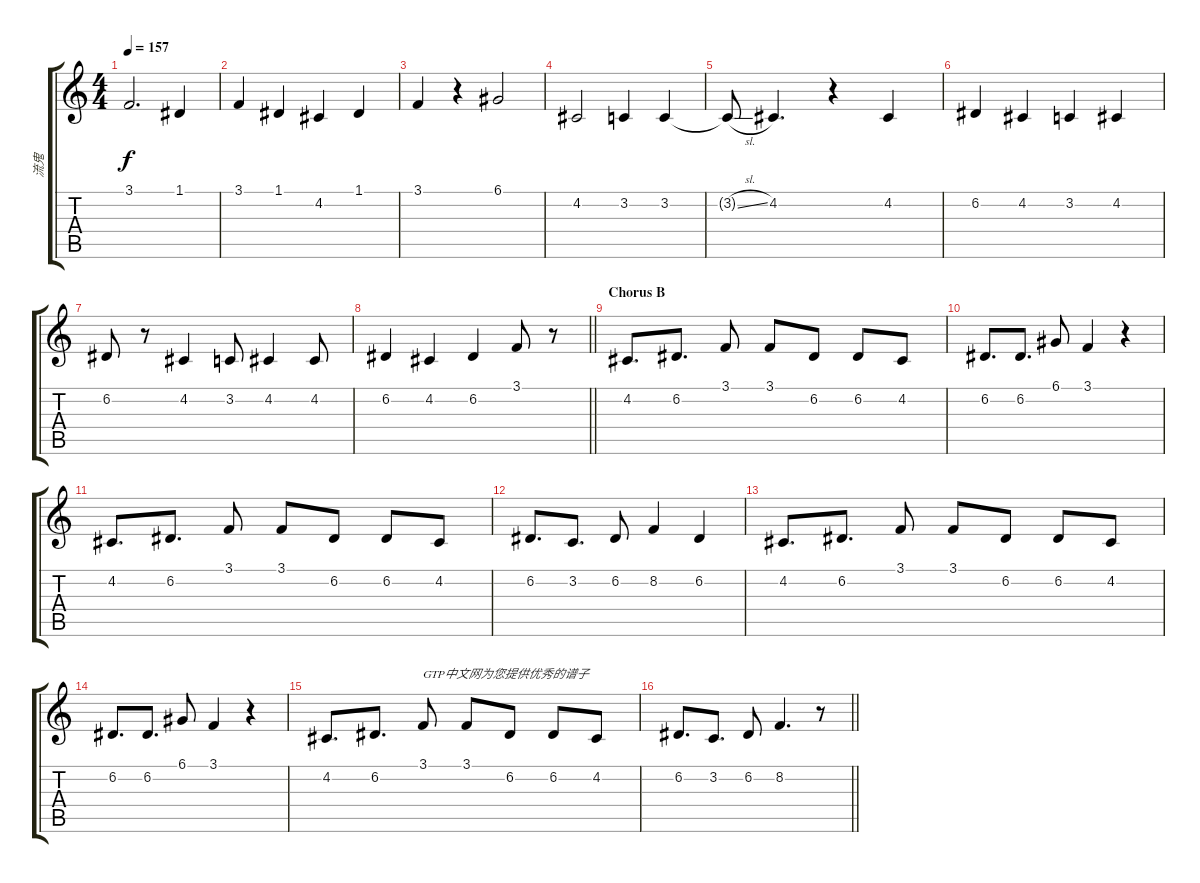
\track ("流鬼" "流鬼") {instrument lead6voice}
\staff {score tabs}
\tuning (D4 A3 F3 C3 G2 D2) {hide}
\ts (4 4)
\section ("" "")
\tempo 157
\clef g2
\ks c
3.1.2{d dy f} 1.1.4 |
3.1.4 1.1.4 4.2.4 1.1.4 |
3.1.4 r.4 6.1.2 |
4.2.2 3.2.4 3.2.4 |
3.2{sl t}.8 4.2.4{d} r.4 4.2.4 |
6.2.4 4.2.4 3.2.4 4.2.4 |
6.2.8{txt " "} r.8 4.2.4 3.2.8 4.2.4 4.2.8 |
\barLineRight lightlight
6.2.4 4.2.4 6.2.4 3.1.8 r.8 |
\section ("" "Chorus B")
4.2.8{d} 6.2.8{d} 3.1.8 3.1.8 6.2.8 6.2.8 4.2.8 |
6.2.8{d} 6.2.8{d} 6.1.8 3.1.4 r.4 |
4.2.8{d} 6.2.8{d} 3.1.8 3.1.8 6.2.8 6.2.8 4.2.8 |
6.2.8{d} 3.2.8{d} 6.2.8 8.2.4 6.2.4 |
4.2.8{d} 6.2.8{d} 3.1.8 3.1.8 6.2.8 6.2.8 4.2.8 |
6.2.8{d} 6.2.8{d} 6.1.8 3.1.4 r.4 |
4.2.8{d} 6.2.8{d} 3.1.8{txt "GTP中文网为您提供优秀的谱子"} 3.1.8 6.2.8 6.2.8 4.2.8 |
\barLineRight lightlight
6.2.8{d} 3.2.8{d} 6.2.8 8.2.4{d} r.8
